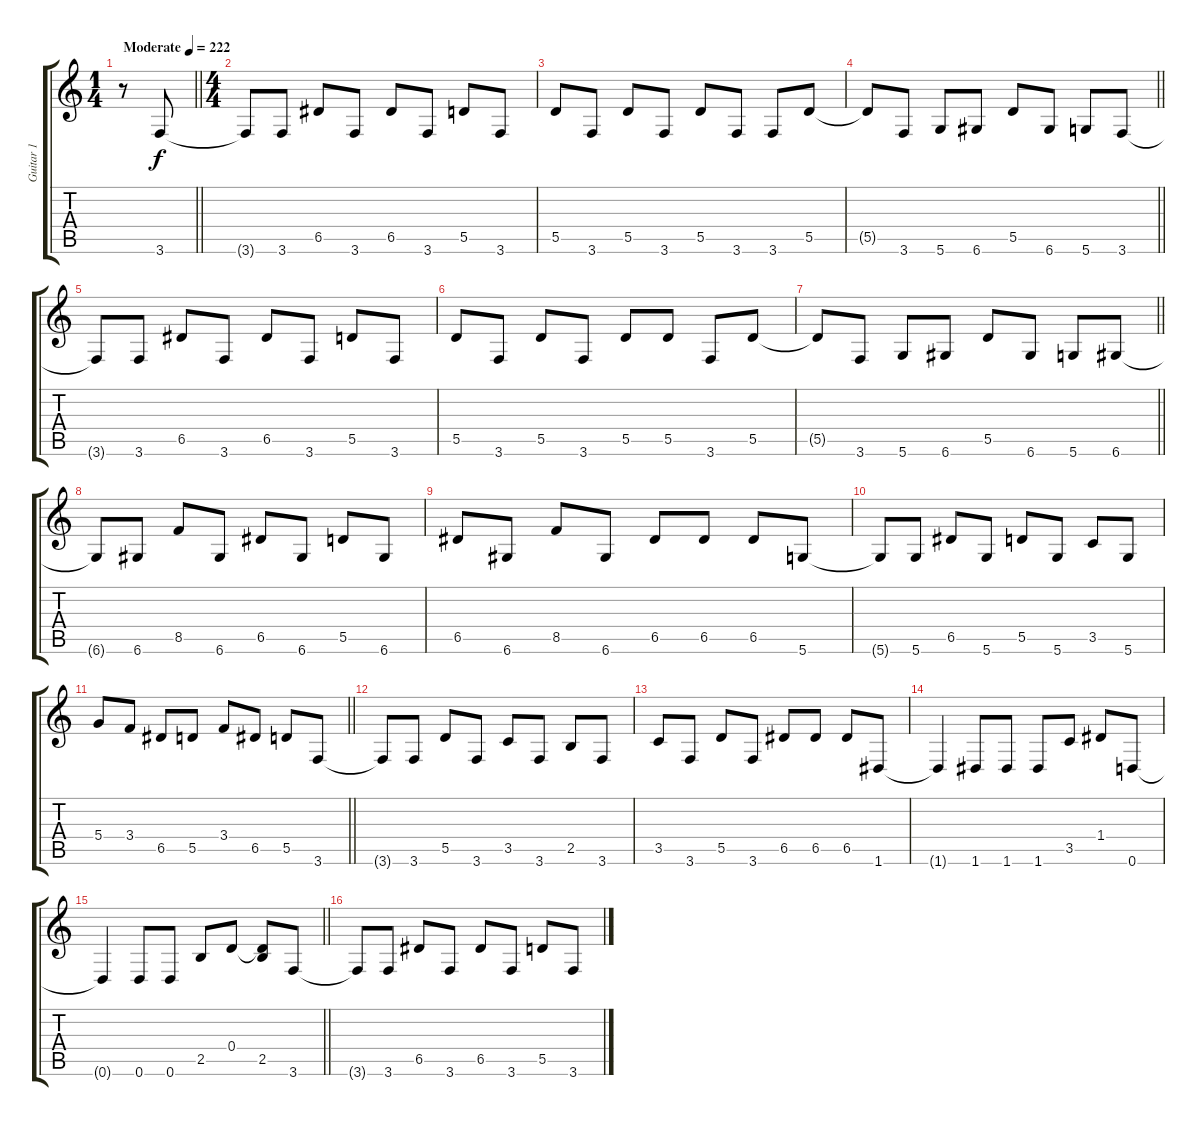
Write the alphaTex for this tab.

\track ("Guitar 1" "Guitar 1") {instrument distortionguitar}
\staff {score tabs}
\tuning (E4 B3 G3 D3 A2 D2) {hide}
\ts (1 4)
\tempo (222 "Moderate")
\clef g2
\barLineRight lightlight
\ks c
r.8{dy f instrument distortionguitar} 3.6.8 |
\ts (4 4)
3.6{t}.8 3.6.8 6.5.8 3.6.8 6.5.8 3.6.8 5.5.8 3.6.8 |
5.5.8 3.6.8 5.5.8 3.6.8 5.5.8 3.6.8 3.6.8 5.5.8 |
\barLineRight lightlight
5.5{t}.8 3.6.8 5.6.8 6.6.8 5.5.8 6.6.8 5.6.8 3.6.8 |
3.6{t}.8 3.6.8 6.5.8 3.6.8 6.5.8 3.6.8 5.5.8 3.6.8 |
5.5.8 3.6.8 5.5.8 3.6.8 5.5.8 5.5.8 3.6.8 5.5.8 |
\barLineRight lightlight
5.5{t}.8 3.6.8 5.6.8 6.6.8 5.5.8 6.6.8 5.6.8 6.6.8 |
6.6{t}.8 6.6.8 8.5.8 6.6.8 6.5.8 6.6.8 5.5.8 6.6.8 |
6.5.8 6.6.8 8.5.8 6.6.8 6.5.8 6.5.8 6.5.8 5.6.8 |
5.6{t}.8 5.6.8 6.5.8 5.6.8 5.5.8 5.6.8 3.5.8 5.6.8 |
\barLineRight lightlight
5.4.8 3.4.8 6.5.8 5.5.8 3.4.8 6.5.8 5.5.8 3.6.8 |
3.6{t}.8 3.6.8 5.5.8 3.6.8 3.5.8 3.6.8 2.5.8 3.6.8 |
3.5.8 3.6.8 5.5.8 3.6.8 6.5.8 6.5.8 6.5.8 1.6.8 |
1.6{t}.4 1.6.8 1.6.8 1.6.8 3.5.8 1.4.8 0.6.8 |
\barLineRight lightlight
0.6{t}.4 0.6.8 0.6.8 2.5.8 0.4.8 (0.4{t} 2.5).8 3.6.8 |
3.6{t}.8 3.6.8 6.5.8 3.6.8 6.5.8 3.6.8 5.5.8 3.6.8
